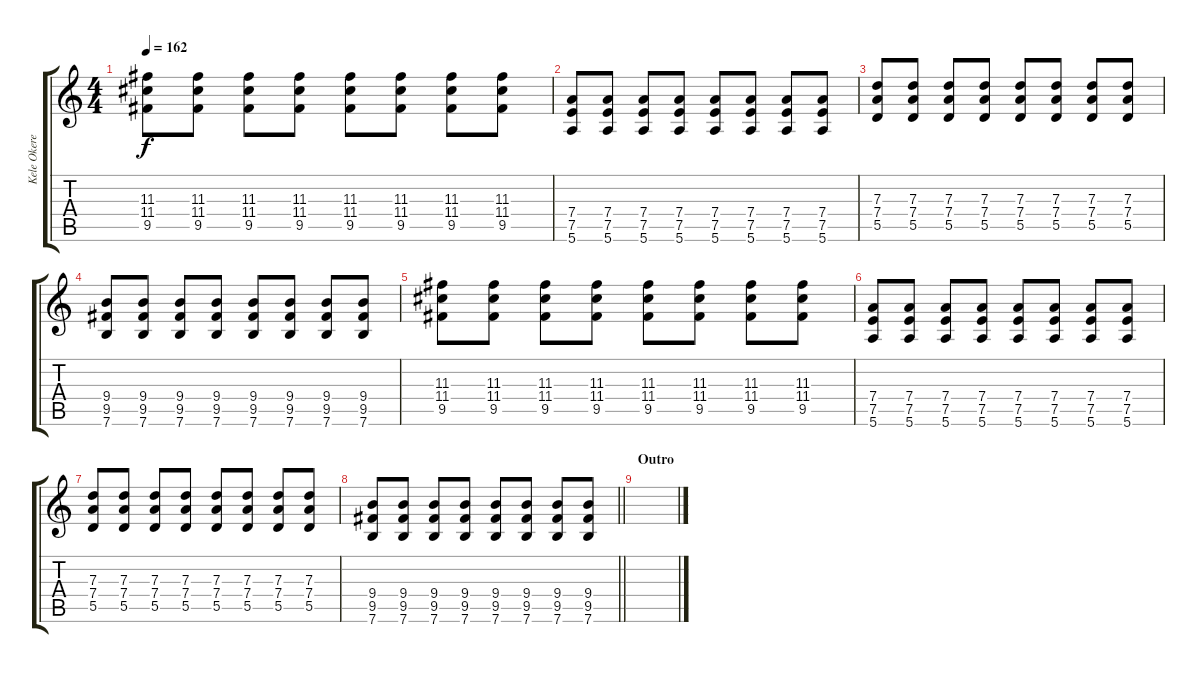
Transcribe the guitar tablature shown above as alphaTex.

\track ("Kele Okereke" "Kele Okere") {instrument electricguitarclean}
\staff {score tabs}
\tuning (E4 B3 G3 D3 A2 E2) {hide}
\ts (4 4)
\tempo 162
\clef g2
\ks c
(11.3 11.4 9.5).8{dy f} (11.3 11.4 9.5).8 (11.3 11.4 9.5).8 (11.3 11.4 9.5).8 (11.3 11.4 9.5).8 (11.3 11.4 9.5).8 (11.3 11.4 9.5).8 (11.3 11.4 9.5).8 |
(7.4 7.5 5.6).8 (7.4 7.5 5.6).8 (7.4 7.5 5.6).8 (7.4 7.5 5.6).8 (7.4 7.5 5.6).8 (7.4 7.5 5.6).8 (7.4 7.5 5.6).8 (7.4 7.5 5.6).8 |
(7.3 7.4 5.5).8 (7.3 7.4 5.5).8 (7.3 7.4 5.5).8 (7.3 7.4 5.5).8 (7.3 7.4 5.5).8 (7.3 7.4 5.5).8 (7.3 7.4 5.5).8 (7.3 7.4 5.5).8 |
(9.4 9.5 7.6).8 (9.4 9.5 7.6).8 (9.4 9.5 7.6).8 (9.4 9.5 7.6).8 (9.4 9.5 7.6).8 (9.4 9.5 7.6).8 (9.4 9.5 7.6).8 (9.4 9.5 7.6).8 |
(11.3 11.4 9.5).8 (11.3 11.4 9.5).8 (11.3 11.4 9.5).8 (11.3 11.4 9.5).8 (11.3 11.4 9.5).8 (11.3 11.4 9.5).8 (11.3 11.4 9.5).8 (11.3 11.4 9.5).8 |
(7.4 7.5 5.6).8 (7.4 7.5 5.6).8 (7.4 7.5 5.6).8 (7.4 7.5 5.6).8 (7.4 7.5 5.6).8 (7.4 7.5 5.6).8 (7.4 7.5 5.6).8 (7.4 7.5 5.6).8 |
(7.3 7.4 5.5).8 (7.3 7.4 5.5).8 (7.3 7.4 5.5).8 (7.3 7.4 5.5).8 (7.3 7.4 5.5).8 (7.3 7.4 5.5).8 (7.3 7.4 5.5).8 (7.3 7.4 5.5).8 |
\barLineRight lightlight
(9.4 9.5 7.6).8 (9.4 9.5 7.6).8 (9.4 9.5 7.6).8 (9.4 9.5 7.6).8 (9.4 9.5 7.6).8 (9.4 9.5 7.6).8 (9.4 9.5 7.6).8 (9.4 9.5 7.6).8 |
\section ("" "Outro")
